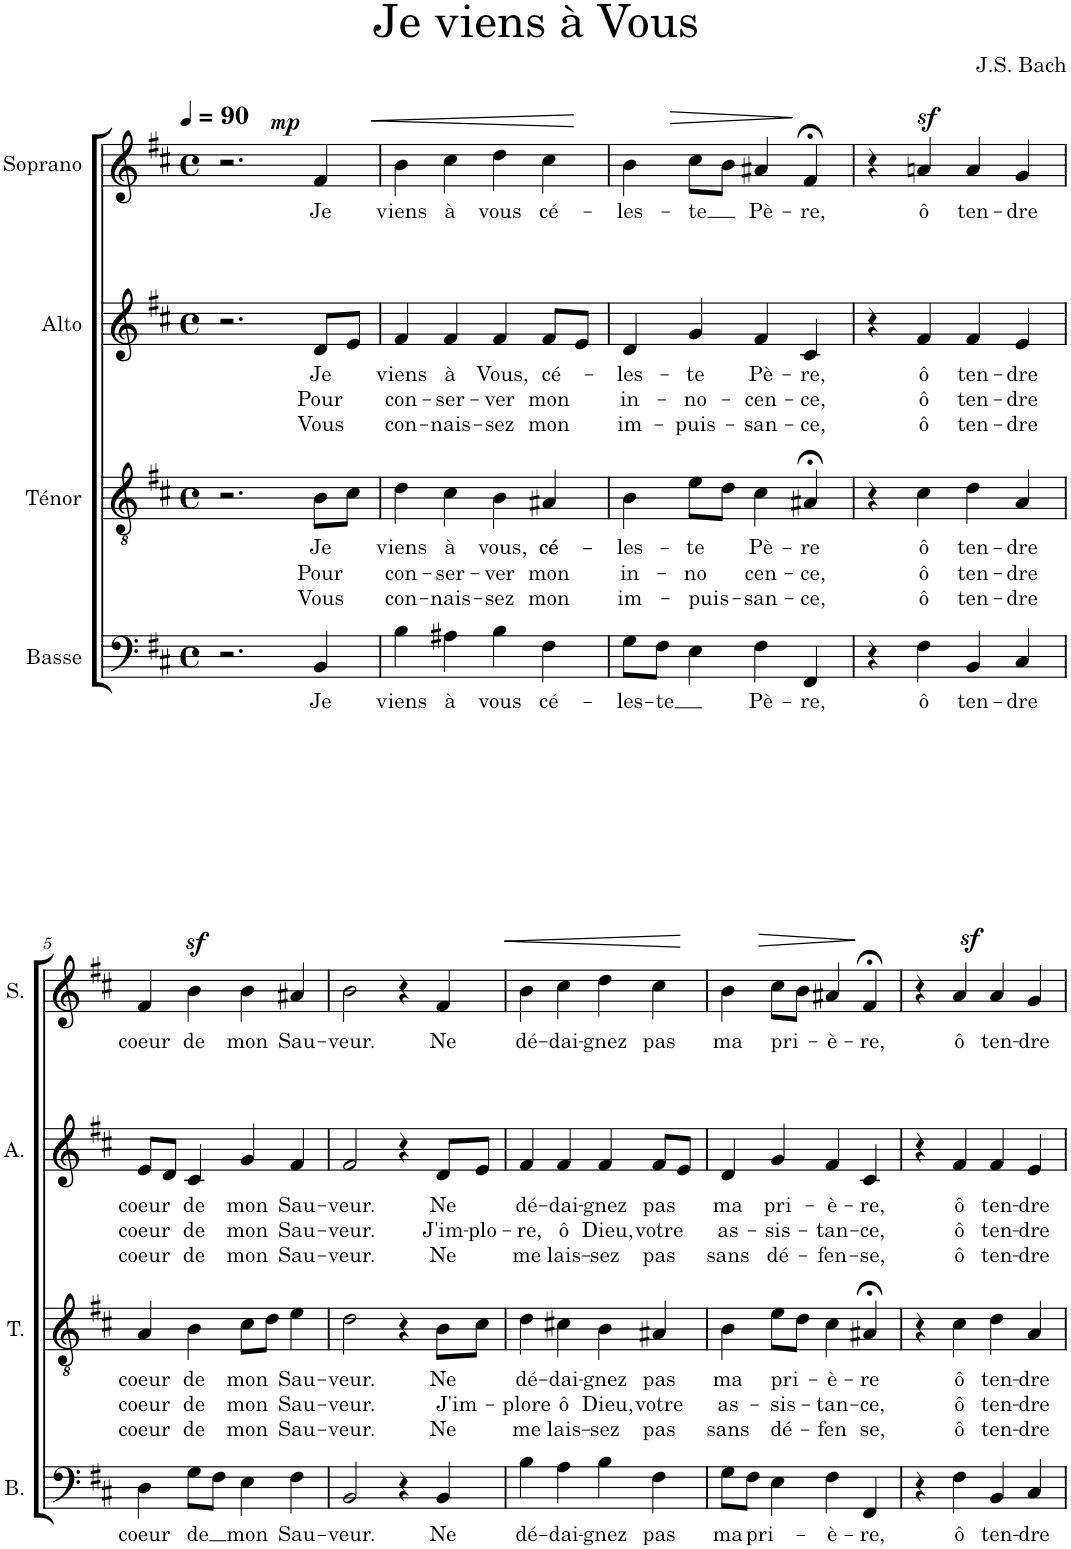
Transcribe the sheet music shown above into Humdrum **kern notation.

**kern	**text	**kern	**text	**text	**text	**kern	**text	**text	**text	**kern	**text	**dynam
*part4	*part4	*part3	*part3	*part3	*part3	*part2	*part2	*part2	*part2	*part1	*part1	*part1
*staff4	*staff4	*staff3	*staff3	*staff3	*staff3	*staff2	*staff2	*staff2	*staff2	*staff1	*staff1	*staff1
*I"Basse	*	*I"Ténor	*	*	*	*I"Alto	*	*	*	*I"Soprano	*	*
*I'B.	*	*I'T.	*	*	*	*I'A.	*	*	*	*I'S.	*	*
*clefF4	*	*clefGv2	*	*	*	*clefG2	*	*	*	*clefG2	*	*
*k[f#c#]	*	*k[f#c#]	*	*	*	*k[f#c#]	*	*	*	*k[f#c#]	*	*
*M4/4	*	*M4/4	*	*	*	*M4/4	*	*	*	*M4/4	*	*
*met(c)	*	*met(c)	*	*	*	*met(c)	*	*	*	*met(c)	*	*
*MM90	*	*MM90	*	*	*	*MM90	*	*	*	*MM90	*	*
=1	=1	=1	=1	=1	=1	=1	=1	=1	=1	=1	=1	=1
2.r	.	2.r	.	.	.	2.r	.	.	.	2.r	.	.
!	!LO:LY:b	!	!LO:LY:b	!LO:LY:b	!LO:LY:b	!	!LO:LY:b	!LO:LY:b	!LO:LY:b	!	!LO:LY:b	!LO:DY:a
4BB/	Je	8B\L	Je	Pour	Vous	8d/L	Je	Pour	Vous	4f#/	Je	mp
.	.	8c#\J	.	.	.	8e/J	.	.	.	.	.	.
=2	=2	=2	=2	=2	=2	=2	=2	=2	=2	=2	=2	=2
!	!LO:LY:b	!	!LO:LY:b	!LO:LY:b	!LO:LY:b	!	!LO:LY:b	!LO:LY:b	!LO:LY:b	!	!LO:LY:b	!LO:HP:b
4B\	viens	4d\	viens	con-	con-	4f#/	viens	con-	con-	4b\	viens	<
!	!LO:LY:b	!	!LO:LY:b	!LO:LY:b	!LO:LY:b	!	!LO:LY:b	!LO:LY:b	!LO:LY:b	!	!LO:LY:b	!
4A#X\	à	4c#\	à	-ser-	-nais-	4f#/	à	-ser-	-nais-	4cc#\	à	.
!	!LO:LY:b	!	!LO:LY:b	!LO:LY:b	!LO:LY:b	!	!LO:LY:b	!LO:LY:b	!LO:LY:b	!	!LO:LY:b	!
4B\	vous	4B\	vous,	-ver	-sez	4f#/	Vous,	-ver	-sez	4dd\	vous	.
!	!LO:LY:b	!	!LO:LY:b	!LO:LY:b	!LO:LY:b	!	!LO:LY:b	!LO:LY:b	!LO:LY:b	!	!LO:LY:b	!
4F#\	cé-	4A#X/	cé-	mon	mon	8f#/L	cé-	mon	mon	4cc#\	cé-	.
.	.	.	.	.	.	8e/J	.	.	.	.	.	.
.	.	.	.	.	.	.	.	.	.	.	.	[
=3	=3	=3	=3	=3	=3	=3	=3	=3	=3	=3	=3	=3
!	!LO:LY:b	!	!LO:LY:b	!LO:LY:b	!LO:LY:b	!	!LO:LY:b	!LO:LY:b	!LO:LY:b	!	!LO:LY:b	!
8G\L	-les-	4B\	-les-	in-	im-	4d/	les-	in-	im-	4b\	-les-	.
!	!LO:LY:b	!	!	!	!	!	!	!	!	!	!	!
8F#\J	-te	.	.	.	.	.	.	.	.	.	.	.
!	!	!	!LO:LY:b	!LO:LY:b	!LO:LY:b	!	!LO:LY:b	!LO:LY:b	!LO:LY:b	!	!LO:LY:b	!LO:HP:b
4E\	.	8e\L	-te	-no	-puis-	4g/	-te	-no-	-puis-	8cc#\L	-te	>
.	.	8d\J	.	.	.	.	.	.	.	8b\J	.	.
!	!LO:LY:b	!	!LO:LY:b	!LO:LY:b	!LO:LY:b	!	!LO:LY:b	!LO:LY:b	!LO:LY:b	!	!LO:LY:b	!
4F#\	Pè-	4c#\	Pè-	-cen-	san-	4f#/	Pè-	-cen-	-san-	4a#X/	Pè-	.
!	!LO:LY:b	!	!LO:LY:b	!LO:LY:b	!LO:LY:b	!	!LO:LY:b	!LO:LY:b	!LO:LY:b	!	!LO:LY:b	!
4FF#/	-re,	4A#X;</	-re	-ce,	-ce,	4c#/	-re,	-ce,	-ce,	4f#;</	-re,	]
=4	=4	=4	=4	=4	=4	=4	=4	=4	=4	=4	=4	=4
4r	.	4r	.	.	.	4r	.	.	.	4r	.	.
!	!LO:LY:b	!	!LO:LY:b	!LO:LY:b	!LO:LY:b	!	!LO:LY:b	!LO:LY:b	!LO:LY:b	!	!LO:LY:b	!
4F#\	ô	4c#\	ô	ô	ô	4f#/	ô	ô	ô	4anz>/	ô	.
!	!LO:LY:b	!	!LO:LY:b	!LO:LY:b	!LO:LY:b	!	!LO:LY:b	!LO:LY:b	!LO:LY:b	!	!LO:LY:b	!
4BB/	ten-	4d\	ten-	ten-	ten-	4f#/	ten-	ten-	ten-	4a/	ten-	.
!	!LO:LY:b	!	!LO:LY:b	!LO:LY:b	!LO:LY:b	!	!LO:LY:b	!LO:LY:b	!LO:LY:b	!	!LO:LY:b	!
4C#/	-dre	4A/	-dre	-dre	-dre	4e/	-dre	-dre	-dre	4g/	-dre	.
!!LO:LB:g=z
=5	=5	=5	=5	=5	=5	=5	=5	=5	=5	=5	=5	=5
!	!LO:LY:b	!	!LO:LY:b	!LO:LY:b	!LO:LY:b	!	!LO:LY:b	!LO:LY:b	!LO:LY:b	!	!LO:LY:b	!
4D\	coeur	4A/	coeur	coeur	coeur	8e/L	coeur	coeur	coeur	4f#/	coeur	.
.	.	.	.	.	.	8d/J	.	.	.	.	.	.
!	!LO:LY:b	!	!LO:LY:b	!LO:LY:b	!LO:LY:b	!	!LO:LY:b	!LO:LY:b	!LO:LY:b	!	!LO:LY:b	!
8G\L	de	4B\	de	de	de	4c#/	de	de	de	4bz>\	de	.
8F#\J	.	.	.	.	.	.	.	.	.	.	.	.
!	!LO:LY:b	!	!LO:LY:b	!LO:LY:b	!LO:LY:b	!	!LO:LY:b	!LO:LY:b	!LO:LY:b	!	!LO:LY:b	!
4E\	mon	8c#\L	mon	mon	mon	4g/	mon	mon	mon	4b\	mon	.
.	.	8d\J	.	.	.	.	.	.	.	.	.	.
!	!LO:LY:b	!	!LO:LY:b	!LO:LY:b	!LO:LY:b	!	!LO:LY:b	!LO:LY:b	!LO:LY:b	!	!LO:LY:b	!
4F#\	Sau-	4e\	Sau-	Sau-	Sau-	4f#/	Sau-	Sau-	Sau-	4a#X/	Sau-	.
=6	=6	=6	=6	=6	=6	=6	=6	=6	=6	=6	=6	=6
!	!LO:LY:b	!	!LO:LY:b	!LO:LY:b	!LO:LY:b	!	!LO:LY:b	!LO:LY:b	!LO:LY:b	!	!LO:LY:b	!
2BB/	-veur.	2d\	-veur.	-veur.	-veur.	2f#/	-veur.	-veur.	-veur.	2b\	-veur.	.
4r	.	4r	.	.	.	4r	.	.	.	4r	.	.
!	!LO:LY:b	!	!LO:LY:b	!LO:LY:b	!LO:LY:b	!	!LO:LY:b	!LO:LY:b	!LO:LY:b	!	!LO:LY:b	!
4BB/	Ne	8B\L	Ne	J'im-	Ne	8d/L	Ne	J'im-	Ne	4f#/	Ne	.
!	!	!	!	!	!	!	!	!LO:LY:b	!	!	!	!
.	.	8c#\J	.	.	.	8e/J	.	-plo-	.	.	.	.
=7	=7	=7	=7	=7	=7	=7	=7	=7	=7	=7	=7	=7
!	!LO:LY:b	!	!LO:LY:b	!LO:LY:b	!LO:LY:b	!	!LO:LY:b	!LO:LY:b	!LO:LY:b	!	!LO:LY:b	!LO:HP:b
4B\	dé-	4d\	dé-	-plore	me	4f#/	dé-	-re,	me	4b\	dé-	<
!	!LO:LY:b	!	!LO:LY:b	!LO:LY:b	!LO:LY:b	!	!LO:LY:b	!LO:LY:b	!LO:LY:b	!	!LO:LY:b	!
4A\	-dai-	4c#X\	-dai-	ô	lais-	4f#/	-dai-	ô	lais-	4cc#\	-dai-	.
!	!LO:LY:b	!	!LO:LY:b	!LO:LY:b	!LO:LY:b	!	!LO:LY:b	!LO:LY:b	!LO:LY:b	!	!LO:LY:b	!
4B\	-gnez	4B\	-gnez	Dieu,	-sez	4f#/	-gnez	Dieu,	-sez	4dd\	-gnez	.
!	!LO:LY:b	!	!LO:LY:b	!LO:LY:b	!LO:LY:b	!	!LO:LY:b	!LO:LY:b	!LO:LY:b	!	!LO:LY:b	!
4F#\	pas	4A#X/	pas	votre	pas	8f#/L	pas	votre	pas	4cc#\	pas	.
.	.	.	.	.	.	8e/J	.	.	.	.	.	.
.	.	.	.	.	.	.	.	.	.	.	.	[
=8	=8	=8	=8	=8	=8	=8	=8	=8	=8	=8	=8	=8
!	!LO:LY:b	!	!LO:LY:b	!LO:LY:b	!LO:LY:b	!	!LO:LY:b	!LO:LY:b	!LO:LY:b	!	!LO:LY:b	!
8G\L	ma	4B\	ma	as-	sans	4d/	ma	as-	sans	4b\	ma	.
!	!LO:LY:b	!	!	!	!	!	!	!	!	!	!	!
8F#\J	pri-	.	.	.	.	.	.	.	.	.	.	.
!	!	!	!LO:LY:b	!LO:LY:b	!LO:LY:b	!	!LO:LY:b	!LO:LY:b	!LO:LY:b	!	!LO:LY:b	!LO:HP:b
4E\	.	8e\L	pri-	-sis-	dé-	4g/	pri-	-sis-	dé-	8cc#\L	pri-	>
.	.	8d\J	.	.	.	.	.	.	.	8b\J	.	.
!	!LO:LY:b	!	!LO:LY:b	!LO:LY:b	!LO:LY:b	!	!LO:LY:b	!LO:LY:b	!LO:LY:b	!	!LO:LY:b	!
4F#\	-è-	4c#\	-è-	-tan-	-fen	4f#/	-è-	-tan-	-fen-	4a#X/	-è-	.
!	!LO:LY:b	!	!LO:LY:b	!LO:LY:b	!LO:LY:b	!	!LO:LY:b	!LO:LY:b	!LO:LY:b	!	!LO:LY:b	!
4FF#/	-re,	4A#X;</	-re	-ce,	se,	4c#/	-re,	-ce,	-se,	4f#;</	-re,	]
=9	=9	=9	=9	=9	=9	=9	=9	=9	=9	=9	=9	=9
4r	.	4r	.	.	.	4r	.	.	.	4r	.	.
!	!LO:LY:b	!	!LO:LY:b	!LO:LY:b	!LO:LY:b	!	!LO:LY:b	!LO:LY:b	!LO:LY:b	!	!LO:LY:b	!
4F#\	ô	4c#\	ô	ô	ô	4f#/	ô	ô	ô	4az>/	ô	.
!	!LO:LY:b	!	!LO:LY:b	!LO:LY:b	!LO:LY:b	!	!LO:LY:b	!LO:LY:b	!LO:LY:b	!	!LO:LY:b	!
4BB/	ten-	4d\	ten-	ten-	ten-	4f#/	ten-	ten-	ten-	4a/	ten-	.
!	!LO:LY:b	!	!LO:LY:b	!LO:LY:b	!LO:LY:b	!	!LO:LY:b	!LO:LY:b	!LO:LY:b	!	!LO:LY:b	!
4C#/	-dre	4A/	-dre	-dre	-dre	4e/	-dre	-dre	-dre	4g/	-dre	.
=	=	=	=	=	=	=	=	=	=	=	=	=
*-	*-	*-	*-	*-	*-	*-	*-	*-	*-	*-	*-	*-
